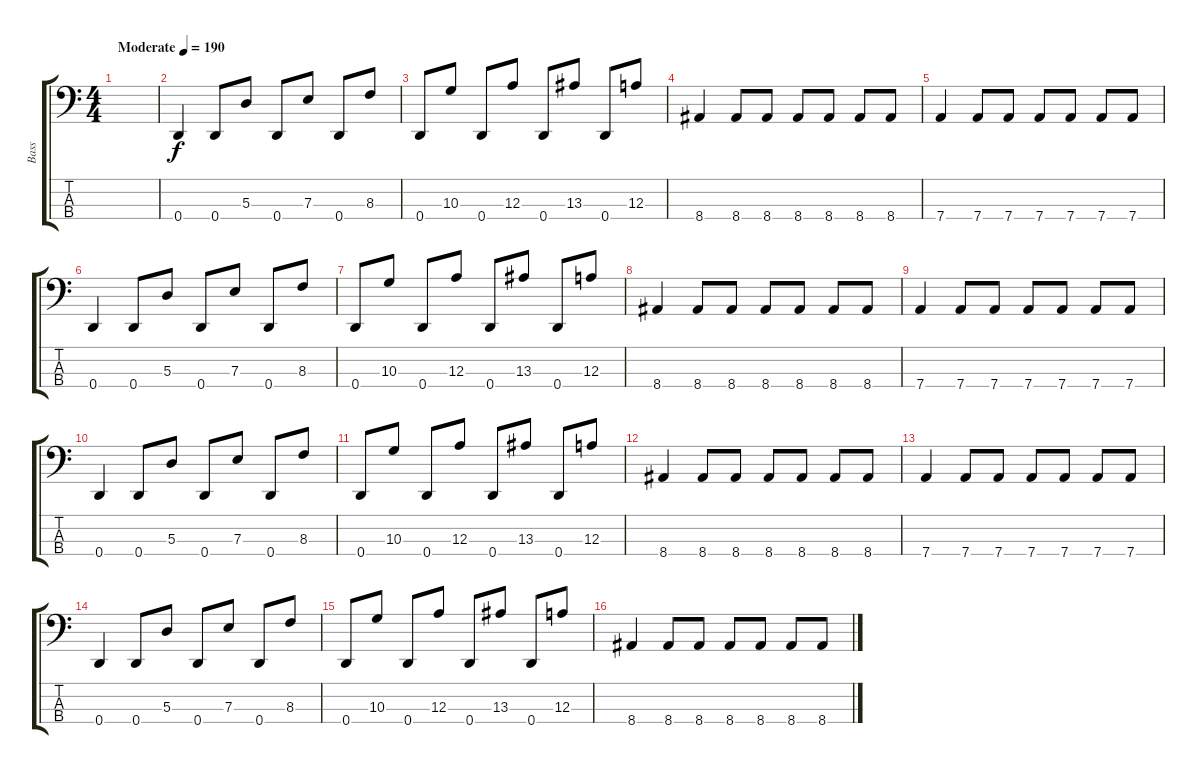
\track ("Bass" "Bass") {instrument electricbasspick}
\staff {score tabs}
\tuning (G2 D2 A1 D1) {hide}
\ts (4 4)
\tempo (190 "Moderate")
\clef f4
\ks c
|
0.4.4 0.4.8 5.3.8 0.4.8 7.3.8 0.4.8 8.3.8 |
0.4.8 10.3.8 0.4.8 12.3.8 0.4.8 13.3.8 0.4.8 12.3.8 |
8.4.4 8.4.8 8.4.8 8.4.8 8.4.8 8.4.8 8.4.8 |
7.4.4 7.4.8 7.4.8 7.4.8 7.4.8 7.4.8 7.4.8 |
0.4.4 0.4.8 5.3.8 0.4.8 7.3.8 0.4.8 8.3.8 |
0.4.8 10.3.8 0.4.8 12.3.8 0.4.8 13.3.8 0.4.8 12.3.8 |
8.4.4 8.4.8 8.4.8 8.4.8 8.4.8 8.4.8 8.4.8 |
7.4.4 7.4.8 7.4.8 7.4.8 7.4.8 7.4.8 7.4.8 |
0.4.4 0.4.8 5.3.8 0.4.8 7.3.8 0.4.8 8.3.8 |
0.4.8 10.3.8 0.4.8 12.3.8 0.4.8 13.3.8 0.4.8 12.3.8 |
8.4.4 8.4.8 8.4.8 8.4.8 8.4.8 8.4.8 8.4.8 |
7.4.4 7.4.8 7.4.8 7.4.8 7.4.8 7.4.8 7.4.8 |
0.4.4 0.4.8 5.3.8 0.4.8 7.3.8 0.4.8 8.3.8 |
0.4.8 10.3.8 0.4.8 12.3.8 0.4.8 13.3.8 0.4.8 12.3.8 |
8.4.4 8.4.8 8.4.8 8.4.8 8.4.8 8.4.8 8.4.8
